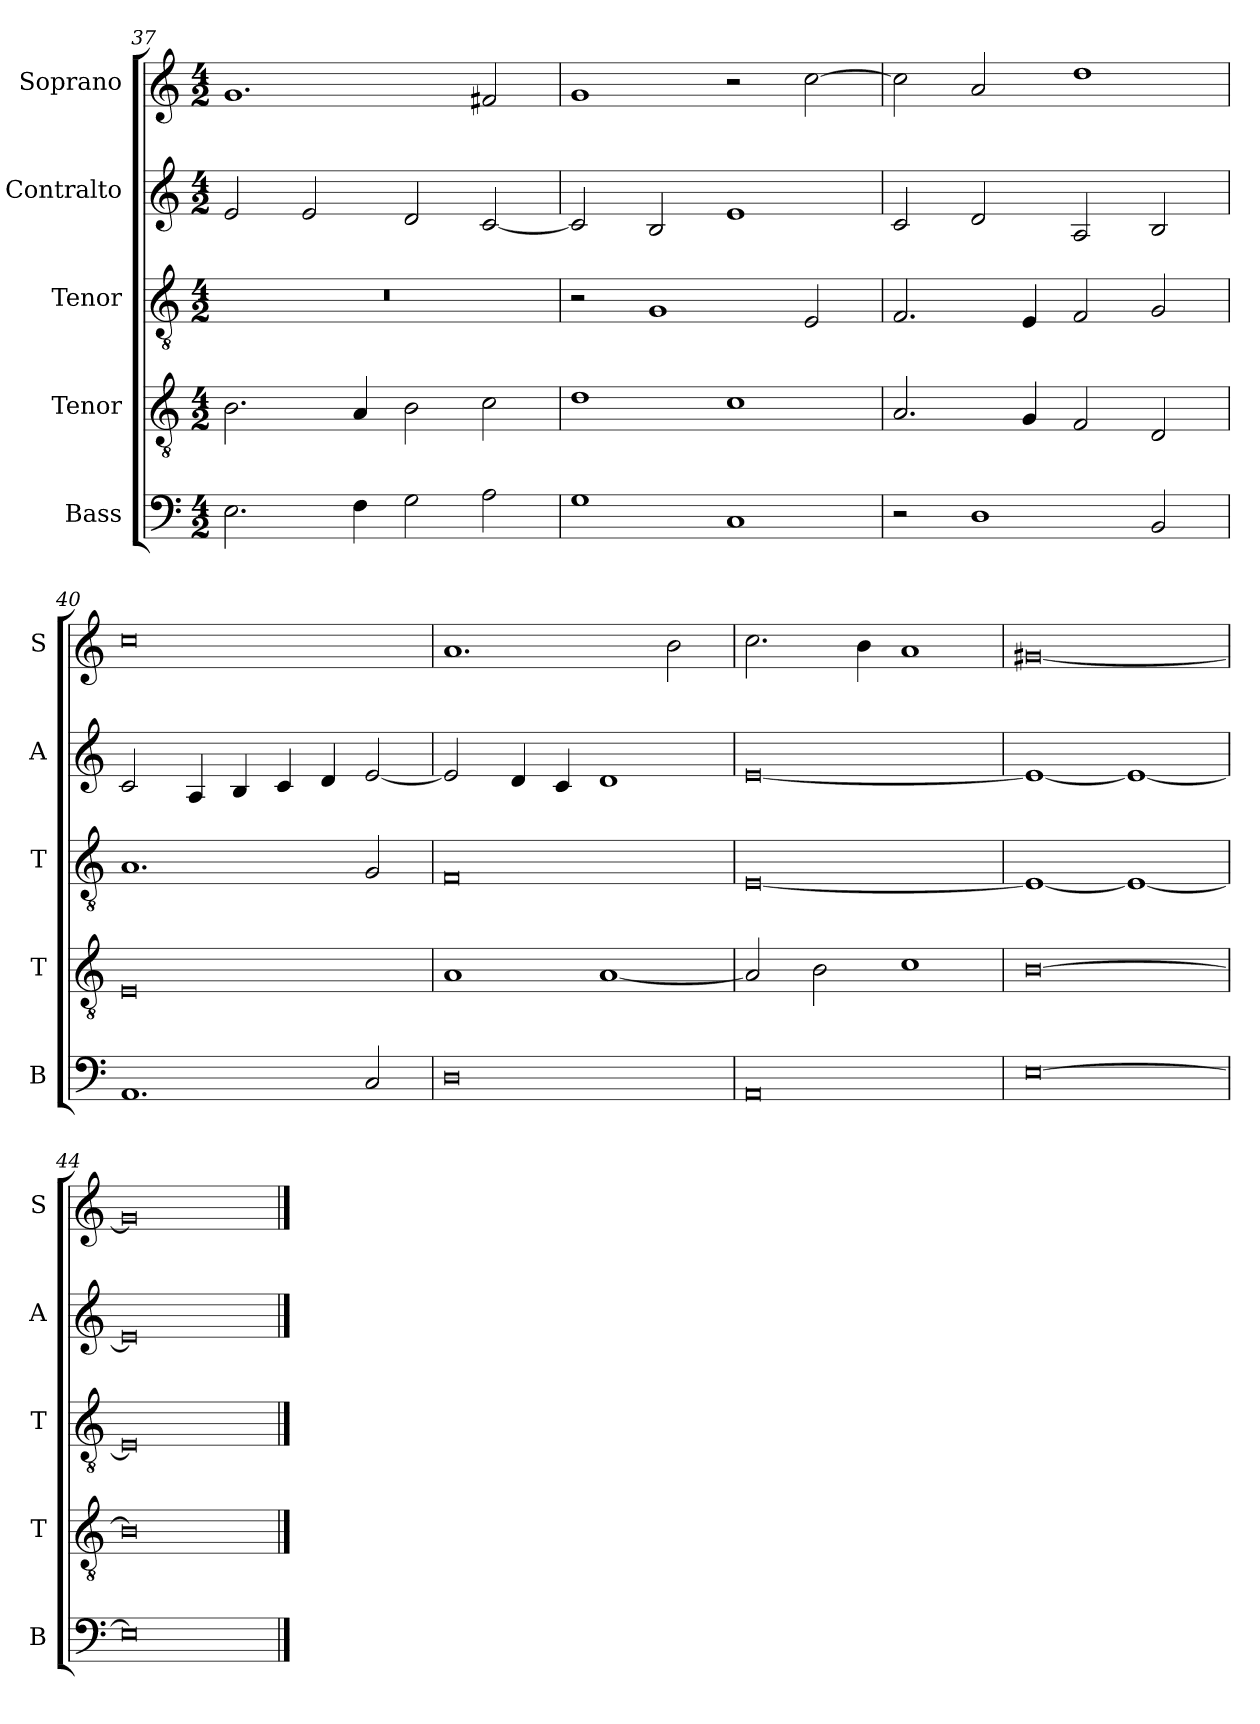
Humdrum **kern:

**kern	**kern	**kern	**kern	**kern
*part5	*part4	*part3	*part2	*part1
*staff5	*staff4	*staff3	*staff2	*staff1
*I"Bass	*I"Tenor	*I"Tenor	*I"Contralto	*I"Soprano
*I'B	*I'T	*I'T	*I'A	*I'S
*clefF4	*clefGv2	*clefGv2	*clefG2	*clefG2
*k[]	*k[]	*k[]	*k[]	*k[]
*E:phr	*E:phr	*E:phr	*E:phr	*E:phr
*M4/2	*M4/2	*M4/2	*M4/2	*M4/2
=37	=37	=37	=37	=37
2.E	2.B	0r	2e	1.g
.	.	.	2e	.
4F	4A	.	.	.
2G	2B	.	2d	.
2A	2c	.	[2c	2f#X
=38	=38	=38	=38	=38
1G	1d	2r	2c]	1g
.	.	1G	2B	.
1C	1c	.	1e	2r
.	.	2E	.	[2cc
=39	=39	=39	=39	=39
2r	2.A	2.F	2c	2cc]
1D	.	.	2d	2a
.	4G	4E	.	.
.	2F	2F	2A	1dd
2BB	2D	2G	2B	.
=40	=40	=40	=40	=40
1.AA	0E	1.A	2c	0cc
.	.	.	4A	.
.	.	.	4B	.
.	.	.	4c	.
.	.	.	4d	.
2C	.	2G	[2e	.
=41	=41	=41	=41	=41
0D	1A	0F	2e]	1.a
.	.	.	4d	.
.	.	.	4c	.
.	[1A	.	1d	.
.	.	.	.	2b
=42	=42	=42	=42	=42
0AA	2A]	[0E	[0e	2.cc
.	2B	.	.	.
.	.	.	.	4b
.	1c	.	.	1a
=43	=43	=43	=43	=43
[0E	[0B	1E_	1e_	[0g#X
.	.	1E_	1e_	.
=44	=44	=44	=44	=44
0E]	0B]	0E]	0e]	0g#]
==	==	==	==	==
*-	*-	*-	*-	*-
